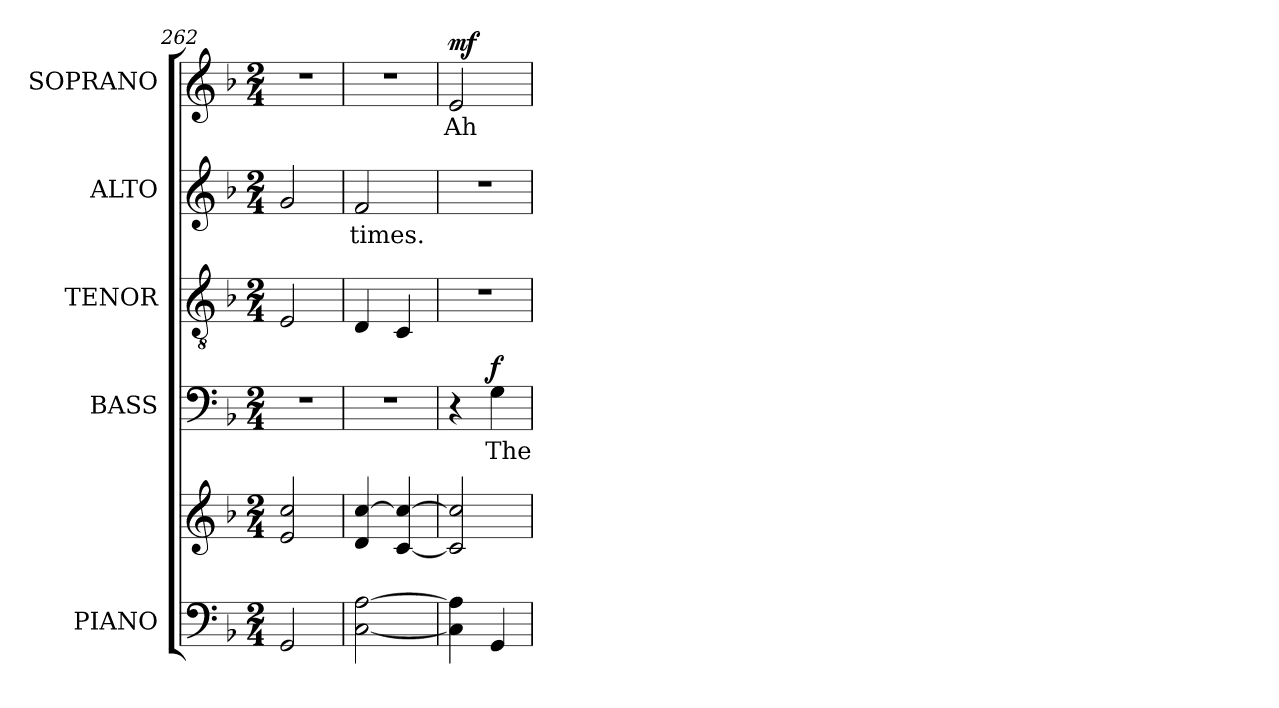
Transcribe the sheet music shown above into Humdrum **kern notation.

**kern	**kern	**kern	**text	**dynam	**kern	**kern	**text	**kern	**text	**dynam
*part5	*part5	*part4	*part4	*part4	*part3	*part2	*part2	*part1	*part1	*part1
*staff6	*staff5	*staff4	*staff4	*staff4	*staff3	*staff2	*staff2	*staff1	*staff1	*staff1
*I"PIANO	*	*I"BASS	*	*	*I"TENOR	*I"ALTO	*	*I"SOPRANO	*	*
*I'PNO.	*	*I'B.	*	*	*I'T.	*I'A.	*	*I'S.	*	*
*clefF4	*clefG2	*clefF4	*	*	*clefGv2	*clefG2	*	*clefG2	*	*
*	*	*	*	*	*ITrd7c12	*	*	*	*	*
*k[b-]	*k[b-]	*k[b-]	*	*	*k[b-]	*k[b-]	*	*k[b-]	*	*
*F:	*F:	*F:	*	*	*F:	*F:	*	*F:	*	*
*M2/4	*M2/4	*M2/4	*	*	*M2/4	*M2/4	*	*M2/4	*	*
=262	=262	=262	=262	=262	=262	=262	=262	=262	=262	=262
!	!	!LO:N:vis=1	!	!	!	!	!	!LO:N:vis=1	!	!
2GGi/	2ei/ 2cci	2r	.	.	2EEi/	2gi/	.	2r	.	.
=263	=263	=263	=263	=263	=263	=263	=263	=263	=263	=263
!	!	!LO:N:vis=1	!	!	!	!	!	!	!	!
!	!	!	!	!	!	!	!LO:LY:b:color=#000000	!LO:N:vis=1	!	!
[2Ci\ [2Ai	4di/ [4cci	2r	.	.	4DDi/	2fi/	times.	2r	.	.
.	[4ci/ 4cci_	.	.	.	4CCi/	.	.	.	.	.
=264	=264	=264	=264	=264	=264	=264	=264	=264	=264	=264
!	!	!	!	!	!LO:N:vis=1	!LO:N:vis=1	!	!	!	!
*	*MM80	*	*	*	*	*	*	*MM80	*	*
!	!	!	!	!	!	!	!	!	!LO:LY:b:color=#000000	!
4Ci\] 4Ai]	2ci/] 2cci]	4r	.	.	2r	2r	.	2ei/	Ah	mf
!	!	!	!LO:LY:b:color=#000000	!	!	!	!	!	!	!
4GGi/	.	4Gi\	The	f	.	.	.	.	.	.
=	=	=	=	=	=	=	=	=	=	=
*-	*-	*-	*-	*-	*-	*-	*-	*-	*-	*-
